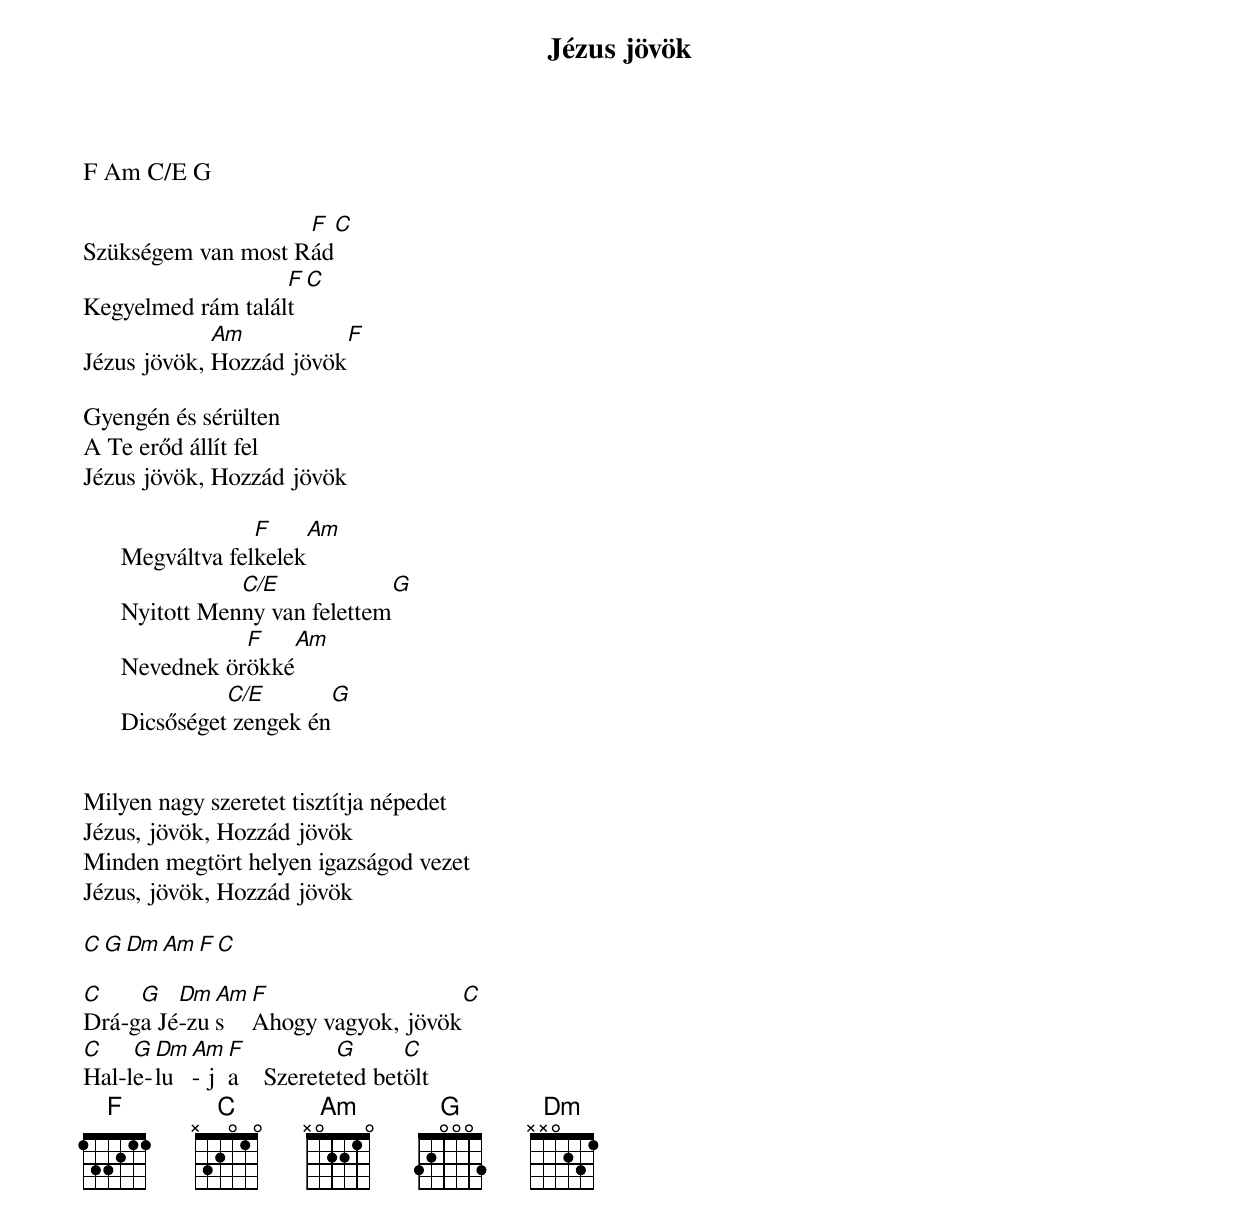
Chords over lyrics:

{title: Jézus jövök}
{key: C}
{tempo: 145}
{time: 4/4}
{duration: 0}


F Am C/E G

                    F             C
Szükségem van most Rád
                   F        C
Kegyelmed rám talált
             Am                   F
Jézus jövök, Hozzád jövök

Gyengén és sérülten
A Te erőd állít fel
Jézus jövök, Hozzád jövök

                   F          Am
      Megváltva felkelek
                 C/E                   G
      Nyitott Menny van felettem
                 F           Am
      Nevednek örökké
                C/E                G
      Dicsőséget zengek én


Milyen nagy szeretet tisztítja népedet
Jézus, jövök, Hozzád jövök
Minden megtört helyen igazságod vezet
Jézus, jövök, Hozzád jövök

C G Dm Am F C

C    G   Dm Am  F                         C
Drá-ga Jé-zus   Ahogy vagyok, jövök
C    G Dm Am F           G      C
Hal-le-lu - ja    Szereteted betölt
